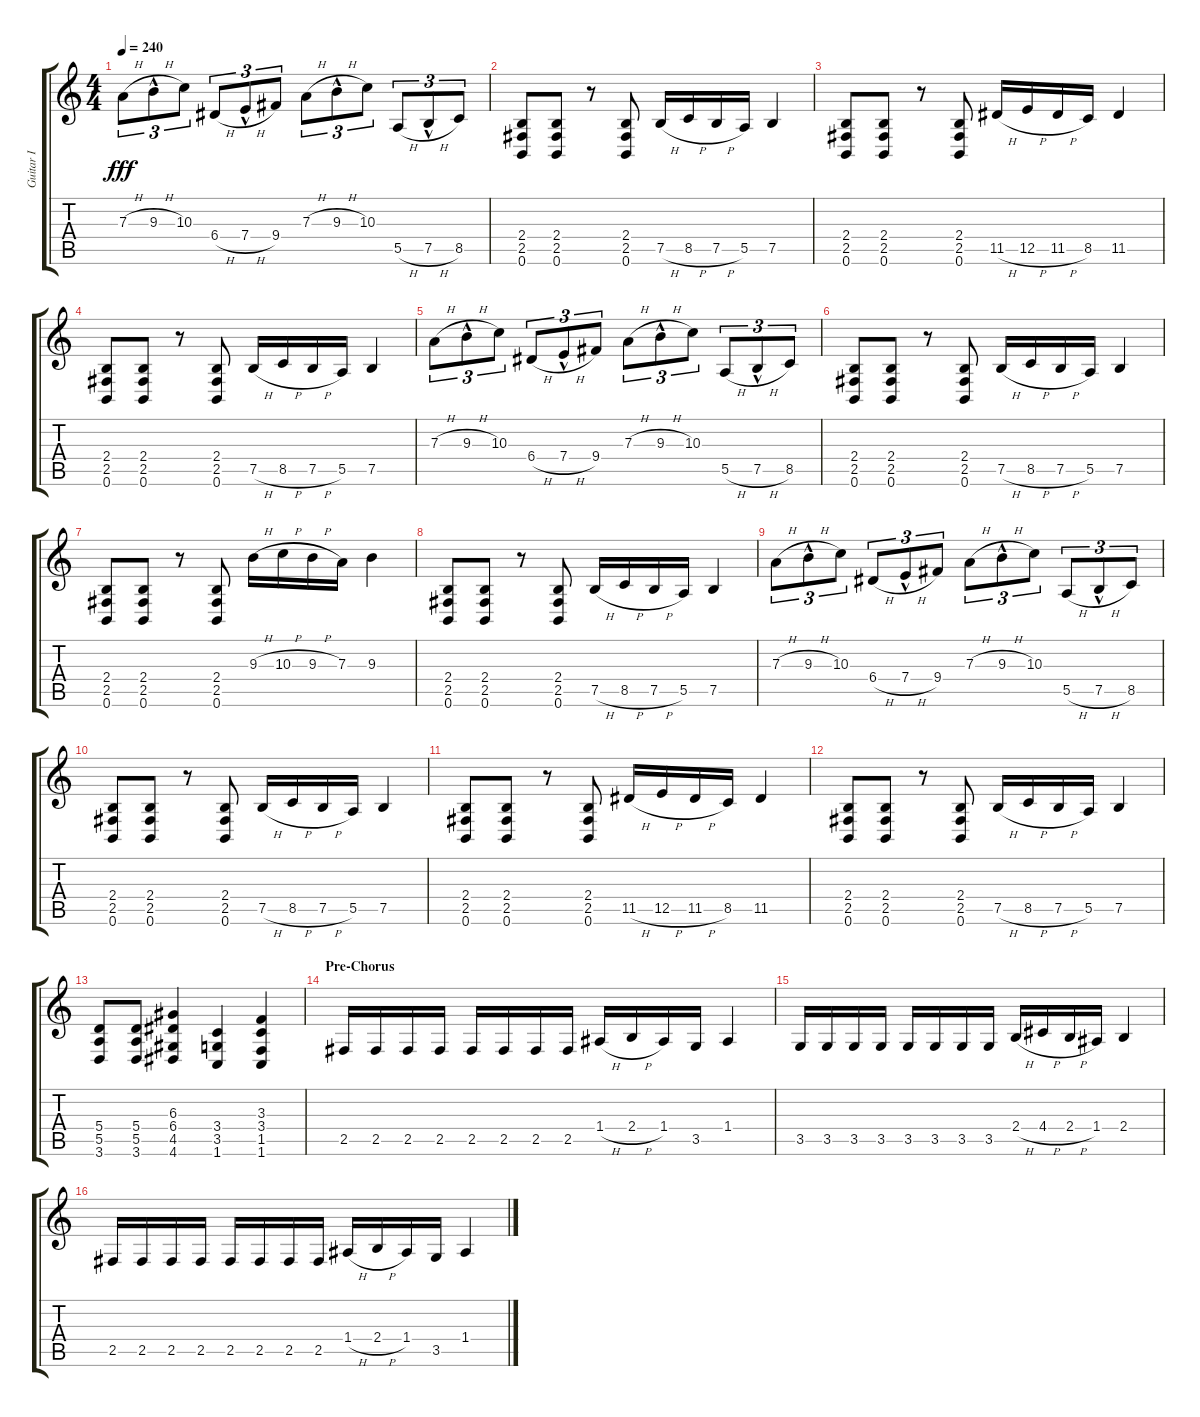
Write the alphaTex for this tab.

\track ("Guitar I" "Guitar I") {instrument distortionguitar}
\staff {score tabs}
\tuning (B3 Gb3 D3 A2 E2 B1) {hide}
\ts (4 4)
\tempo 240
\clef g2
\ks c
7.3{h}.8{tu (3 2) dy fff} 9.3{h hac}.8{tu (3 2)} 10.3.8{tu (3 2)} 6.4{h}.8{tu (3 2)} 7.4{h hac}.8{tu (3 2)} 9.4.8{tu (3 2)} 7.3{h}.8{tu (3 2)} 9.3{h hac}.8{tu (3 2)} 10.3.8{tu (3 2)} 5.5{h}.8{tu (3 2)} 7.5{h hac}.8{tu (3 2)} 8.5.8{tu (3 2)} |
(2.4 2.5 0.6).8 (2.4 2.5 0.6).8 r.8 (2.4 2.5 0.6).8 7.5{h}.16 8.5{h}.16 7.5{h}.16 5.5.16 7.5.4 |
(2.4 2.5 0.6).8 (2.4 2.5 0.6).8 r.8 (2.4 2.5 0.6).8 11.5{h}.16 12.5{h}.16 11.5{h}.16 8.5.16 11.5.4 |
(2.4 2.5 0.6).8 (2.4 2.5 0.6).8 r.8 (2.4 2.5 0.6).8 7.5{h}.16 8.5{h}.16 7.5{h}.16 5.5.16 7.5.4 |
7.3{h}.8{tu (3 2)} 9.3{h hac}.8{tu (3 2)} 10.3.8{tu (3 2)} 6.4{h}.8{tu (3 2)} 7.4{h hac}.8{tu (3 2)} 9.4.8{tu (3 2)} 7.3{h}.8{tu (3 2)} 9.3{h hac}.8{tu (3 2)} 10.3.8{tu (3 2)} 5.5{h}.8{tu (3 2)} 7.5{h hac}.8{tu (3 2)} 8.5.8{tu (3 2)} |
(2.4 2.5 0.6).8 (2.4 2.5 0.6).8 r.8 (2.4 2.5 0.6).8 7.5{h}.16 8.5{h}.16 7.5{h}.16 5.5.16 7.5.4 |
(2.4 2.5 0.6).8 (2.4 2.5 0.6).8 r.8 (2.4 2.5 0.6).8 9.3{h}.16 10.3{h}.16 9.3{h}.16 7.3.16 9.3.4 |
(2.4 2.5 0.6).8 (2.4 2.5 0.6).8 r.8 (2.4 2.5 0.6).8 7.5{h}.16 8.5{h}.16 7.5{h}.16 5.5.16 7.5.4 |
7.3{h}.8{tu (3 2)} 9.3{h hac}.8{tu (3 2)} 10.3.8{tu (3 2)} 6.4{h}.8{tu (3 2)} 7.4{h hac}.8{tu (3 2)} 9.4.8{tu (3 2)} 7.3{h}.8{tu (3 2)} 9.3{h hac}.8{tu (3 2)} 10.3.8{tu (3 2)} 5.5{h}.8{tu (3 2)} 7.5{h hac}.8{tu (3 2)} 8.5.8{tu (3 2)} |
(2.4 2.5 0.6).8 (2.4 2.5 0.6).8 r.8 (2.4 2.5 0.6).8 7.5{h}.16 8.5{h}.16 7.5{h}.16 5.5.16 7.5.4 |
(2.4 2.5 0.6).8 (2.4 2.5 0.6).8 r.8 (2.4 2.5 0.6).8 11.5{h}.16 12.5{h}.16 11.5{h}.16 8.5.16 11.5.4 |
(2.4 2.5 0.6).8 (2.4 2.5 0.6).8 r.8 (2.4 2.5 0.6).8 7.5{h}.16 8.5{h}.16 7.5{h}.16 5.5.16 7.5.4 |
(5.4 5.5 3.6).8 (5.4 5.5 3.6).8 (6.3 6.4 4.5 4.6).4 (3.4 3.5 1.6).4 (3.3 3.4 1.5 1.6).4 |
\section ("" "Pre-Chorus")
2.5.16 2.5.16 2.5.16 2.5.16 2.5.16 2.5.16 2.5.16 2.5.16 1.4{h}.16 2.4{h}.16 1.4.16 3.5.16 1.4.4 |
3.5.16 3.5.16 3.5.16 3.5.16 3.5.16 3.5.16 3.5.16 3.5.16 2.4{h}.16 4.4{h}.16 2.4{h}.16 1.4.16 2.4.4 |
2.5.16 2.5.16 2.5.16 2.5.16 2.5.16 2.5.16 2.5.16 2.5.16 1.4{h}.16 2.4{h}.16 1.4.16 3.5.16 1.4.4
